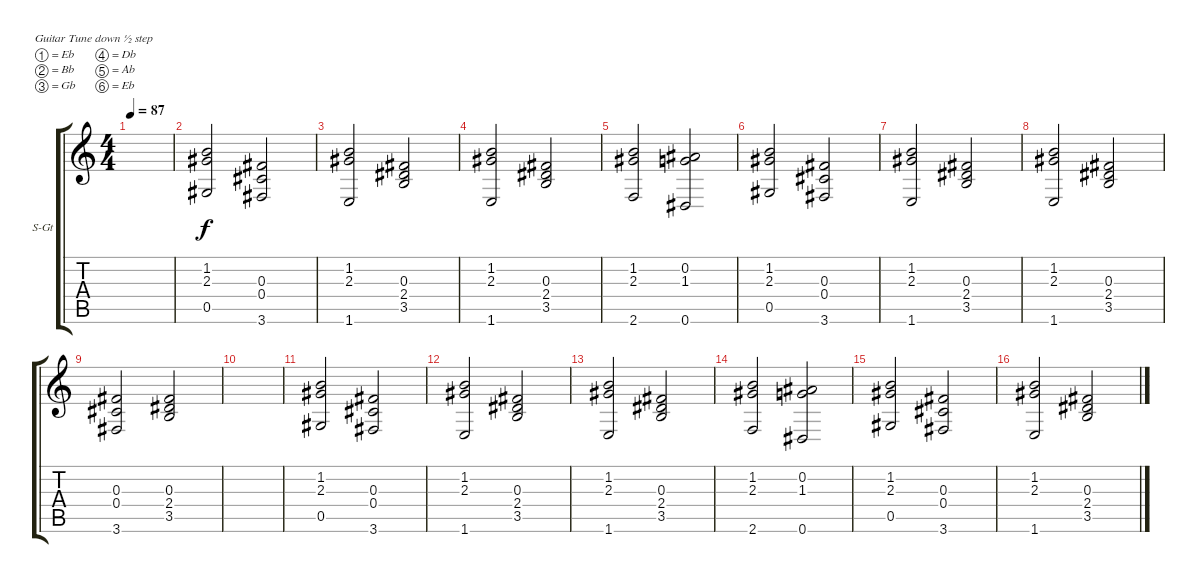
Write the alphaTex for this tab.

\defaultSystemsLayout 4
\bracketExtendMode groupsimilarinstruments
\firstSystemTrackNameOrientation horizontal
\otherSystemsTrackNameOrientation horizontal
\track ("Chord" "S-Gt") {instrument acousticguitarsteel}
\staff {score tabs}
\tuning (Eb4 Bb3 Gb3 Db3 Ab2 Eb2)
\ts (4 4)
\tempo 87
\clef g2
\ks c
|
(0.5 2.3 1.2).2 (3.6 0.4 0.3).2 |
(1.6 2.3 1.2).2 (3.5 2.4 0.3).2 |
(1.6 2.3 1.2).2 (3.5 2.4 0.3).2 |
(2.6 2.3 1.2).2 (0.6 1.3 0.2).2 |
(0.5 2.3 1.2).2 (3.6 0.4 0.3).2 |
(1.6 2.3 1.2).2 (3.5 2.4 0.3).2 |
(1.6 2.3 1.2).2 (3.5 2.4 0.3).2 |
(3.6 0.4 0.3).2 (3.5 2.4 0.3).2 |
|
(0.5 2.3 1.2).2 (3.6 0.4 0.3).2 |
(1.6 2.3 1.2).2 (3.5 2.4 0.3).2 |
(1.6 2.3 1.2).2 (3.5 2.4 0.3).2 |
(2.6 2.3 1.2).2 (0.6 1.3 0.2).2 |
(0.5 2.3 1.2).2 (3.6 0.4 0.3).2 |
(1.6 2.3 1.2).2 (3.5 2.4 0.3).2
